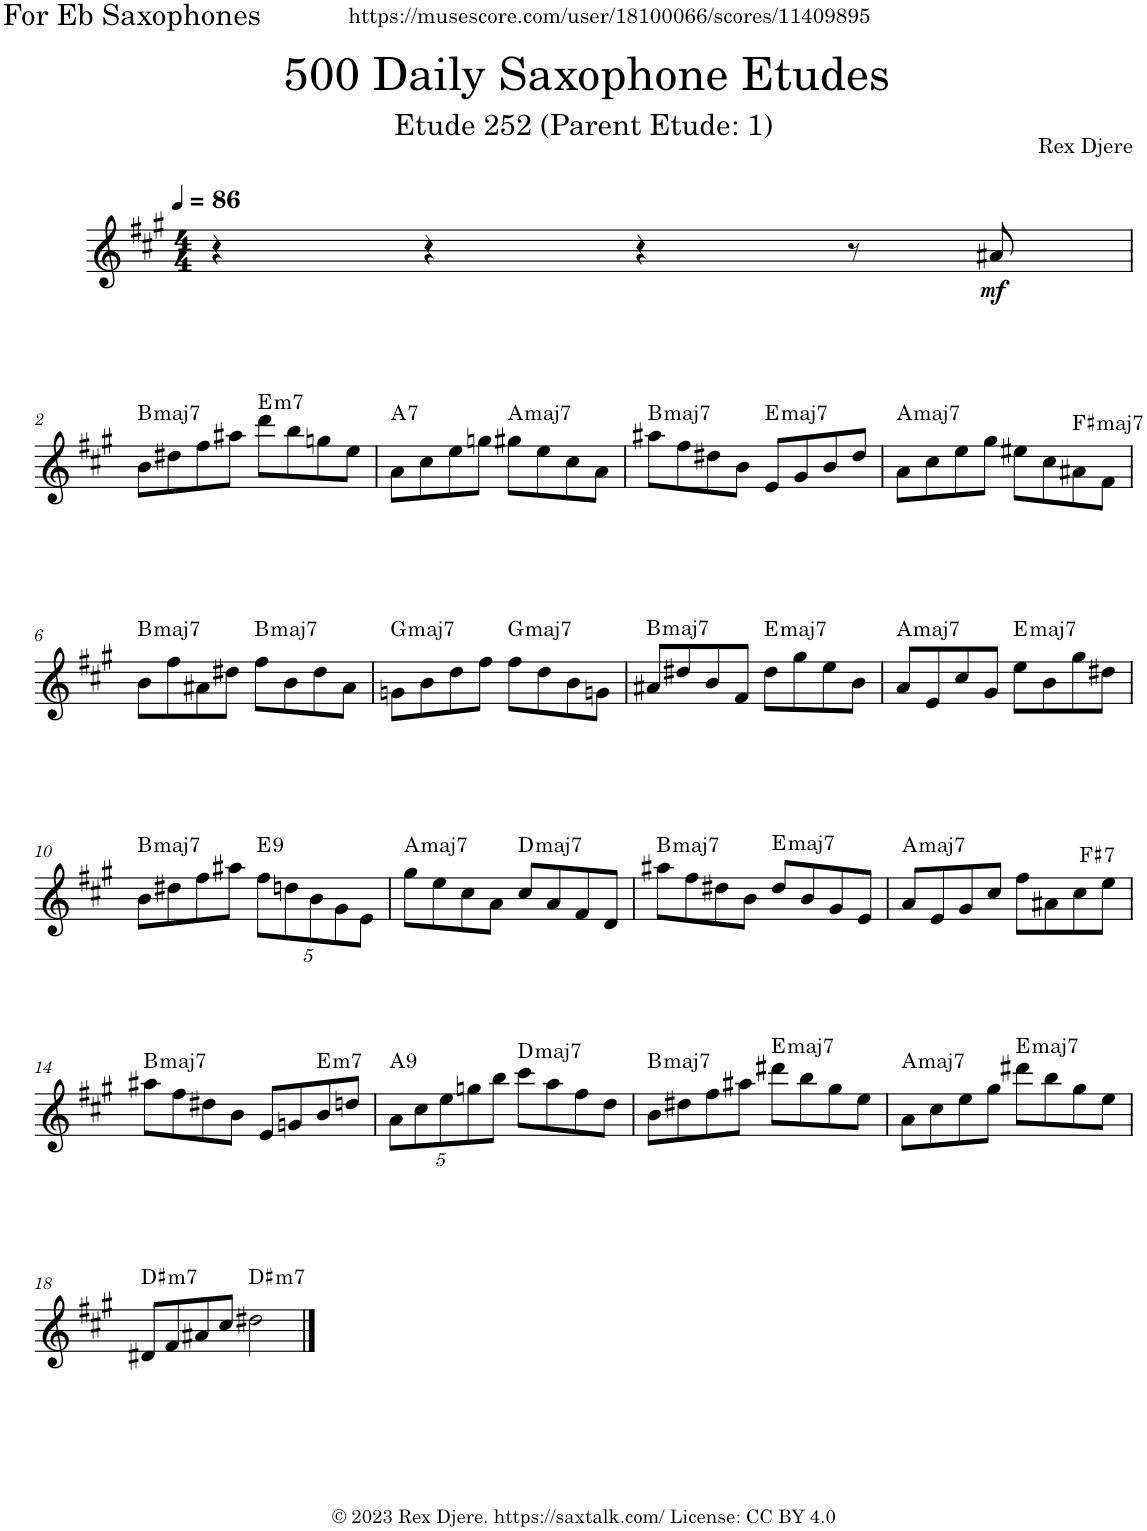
**kern	**dynam	**harte
*part1	*part1	*part1
*staff1	*staff1	*
*I"Alto Saxophone	*	*
*I'A. Sax.	*	*
*clefG2	*	*
*Trd5c9	*	*
*k[f#c#g#]	*	*
*M4/4	*	*
*MM86	*	*
=1	=1	=1
4r	.	.
4r	.	.
4r	.	.
8r	.	.
!	!LO:DY:b	!
8a#X/	mf	.
!!LO:LB:g=z
=2	=2	=2
!	!	!LO:H:kt=maj7
8b\L	.	B:maj7
8dd#X\	.	.
8ff#\	.	.
8aa#X\J	.	.
!	!	!LO:H:kt=m7
8ddd\L	.	E:min7
8bb\	.	.
8ggn\	.	.
8ee\J	.	.
=3	=3	=3
!	!	!LO:H:kt=7
8a\L	.	A:7
8cc#\	.	.
8ee\	.	.
8ggn\J	.	.
!	!	!LO:H:kt=maj7
8gg#X\L	.	A:maj7
8ee\	.	.
8cc#\	.	.
8a\J	.	.
=4	=4	=4
!	!	!LO:H:kt=maj7
8aa#X\L	.	B:maj7
8ff#\	.	.
8dd#X\	.	.
8b\J	.	.
!	!	!LO:H:kt=maj7
8e/L	.	E:maj7
8g#/	.	.
8b/	.	.
8dd#/J	.	.
=5	=5	=5
!	!	!LO:H:kt=maj7
8a\L	.	A:maj7
8cc#\	.	.
8ee\	.	.
8gg#\J	.	.
8ee#X\L	.	.
8cc#\	.	.
!	!	!LO:H:kt=maj7
8a#X\	.	F#:maj7
8f#\J	.	.
!!LO:LB:g=z
=6	=6	=6
!	!	!LO:H:kt=maj7
8b\L	.	B:maj7
8ff#\	.	.
8a#X\	.	.
8dd#X\J	.	.
!	!	!LO:H:kt=maj7
8ff#\L	.	B:maj7
8b\	.	.
8dd#\	.	.
8a#\J	.	.
=7	=7	=7
!	!	!LO:H:kt=maj7
8gn\L	.	G:maj7
8b\	.	.
8dd\	.	.
8ff#\J	.	.
!	!	!LO:H:kt=maj7
8ff#\L	.	G:maj7
8dd\	.	.
8b\	.	.
8gn\J	.	.
=8	=8	=8
!	!	!LO:H:kt=maj7
8a#X/L	.	B:maj7
8dd#X/	.	.
8b/	.	.
8f#/J	.	.
!	!	!LO:H:kt=maj7
8dd#\L	.	E:maj7
8gg#\	.	.
8ee\	.	.
8b\J	.	.
=9	=9	=9
!	!	!LO:H:kt=maj7
8a/L	.	A:maj7
8e/	.	.
8cc#/	.	.
8g#/J	.	.
!	!	!LO:H:kt=maj7
8ee\L	.	E:maj7
8b\	.	.
8gg#\	.	.
8dd#X\J	.	.
!!LO:LB:g=z
=10	=10	=10
!	!	!LO:H:kt=maj7
8b\L	.	B:maj7
8dd#X\	.	.
8ff#\	.	.
8aa#X\J	.	.
*Xbrackettup	*	*
!	!	!LO:H:kt=9
10ff#\L	.	E:9
10ddn\	.	.
10b\	.	.
10g#\	.	.
10e\J	.	.
=11	=11	=11
!	!	!LO:H:kt=maj7
8gg#\L	.	A:maj7
8ee\	.	.
8cc#\	.	.
8a\J	.	.
!	!	!LO:H:kt=maj7
8cc#/L	.	D:maj7
8a/	.	.
8f#/	.	.
8d/J	.	.
=12	=12	=12
!	!	!LO:H:kt=maj7
8aa#X\L	.	B:maj7
8ff#\	.	.
8dd#X\	.	.
8b\J	.	.
!	!	!LO:H:kt=maj7
8dd#/L	.	E:maj7
8b/	.	.
8g#/	.	.
8e/J	.	.
=13	=13	=13
!	!	!LO:H:kt=maj7
8a/L	.	A:maj7
8e/	.	.
8g#/	.	.
8cc#/J	.	.
8ff#\L	.	.
8a#X\	.	.
!	!	!LO:H:kt=7
8cc#\	.	F#:7
8ee\J	.	.
!!LO:LB:g=z
=14	=14	=14
!	!	!LO:H:kt=maj7
8aa#X\L	.	B:maj7
8ff#\	.	.
8dd#X\	.	.
8b\J	.	.
8e/L	.	.
8gn/	.	.
!	!	!LO:H:kt=m7
8b/	.	E:min7
8ddn/J	.	.
=15	=15	=15
!	!	!LO:H:kt=9
10a\L	.	A:9
10cc#\	.	.
10ee\	.	.
10ggn\	.	.
10bb\J	.	.
!	!	!LO:H:kt=maj7
8ccc#\L	.	D:maj7
8aa\	.	.
8ff#\	.	.
8dd\J	.	.
=16	=16	=16
!	!	!LO:H:kt=maj7
8b\L	.	B:maj7
8dd#X\	.	.
8ff#\	.	.
8aa#X\J	.	.
!	!	!LO:H:kt=maj7
8ddd#X\L	.	E:maj7
8bb\	.	.
8gg#\	.	.
8ee\J	.	.
=17	=17	=17
!	!	!LO:H:kt=maj7
8a\L	.	A:maj7
8cc#\	.	.
8ee\	.	.
8gg#\J	.	.
!	!	!LO:H:kt=maj7
8ddd#X\L	.	E:maj7
8bb\	.	.
8gg#\	.	.
8ee\J	.	.
!!LO:LB:g=z
=18	=18	=18
!	!	!LO:H:kt=m7
8d#X/L	.	D#:min7
8f#/	.	.
8a#X/	.	.
8cc#/J	.	.
!	!	!LO:H:kt=m7
2dd#X\	.	D#:min7
==	==	==
*-	*-	*-
